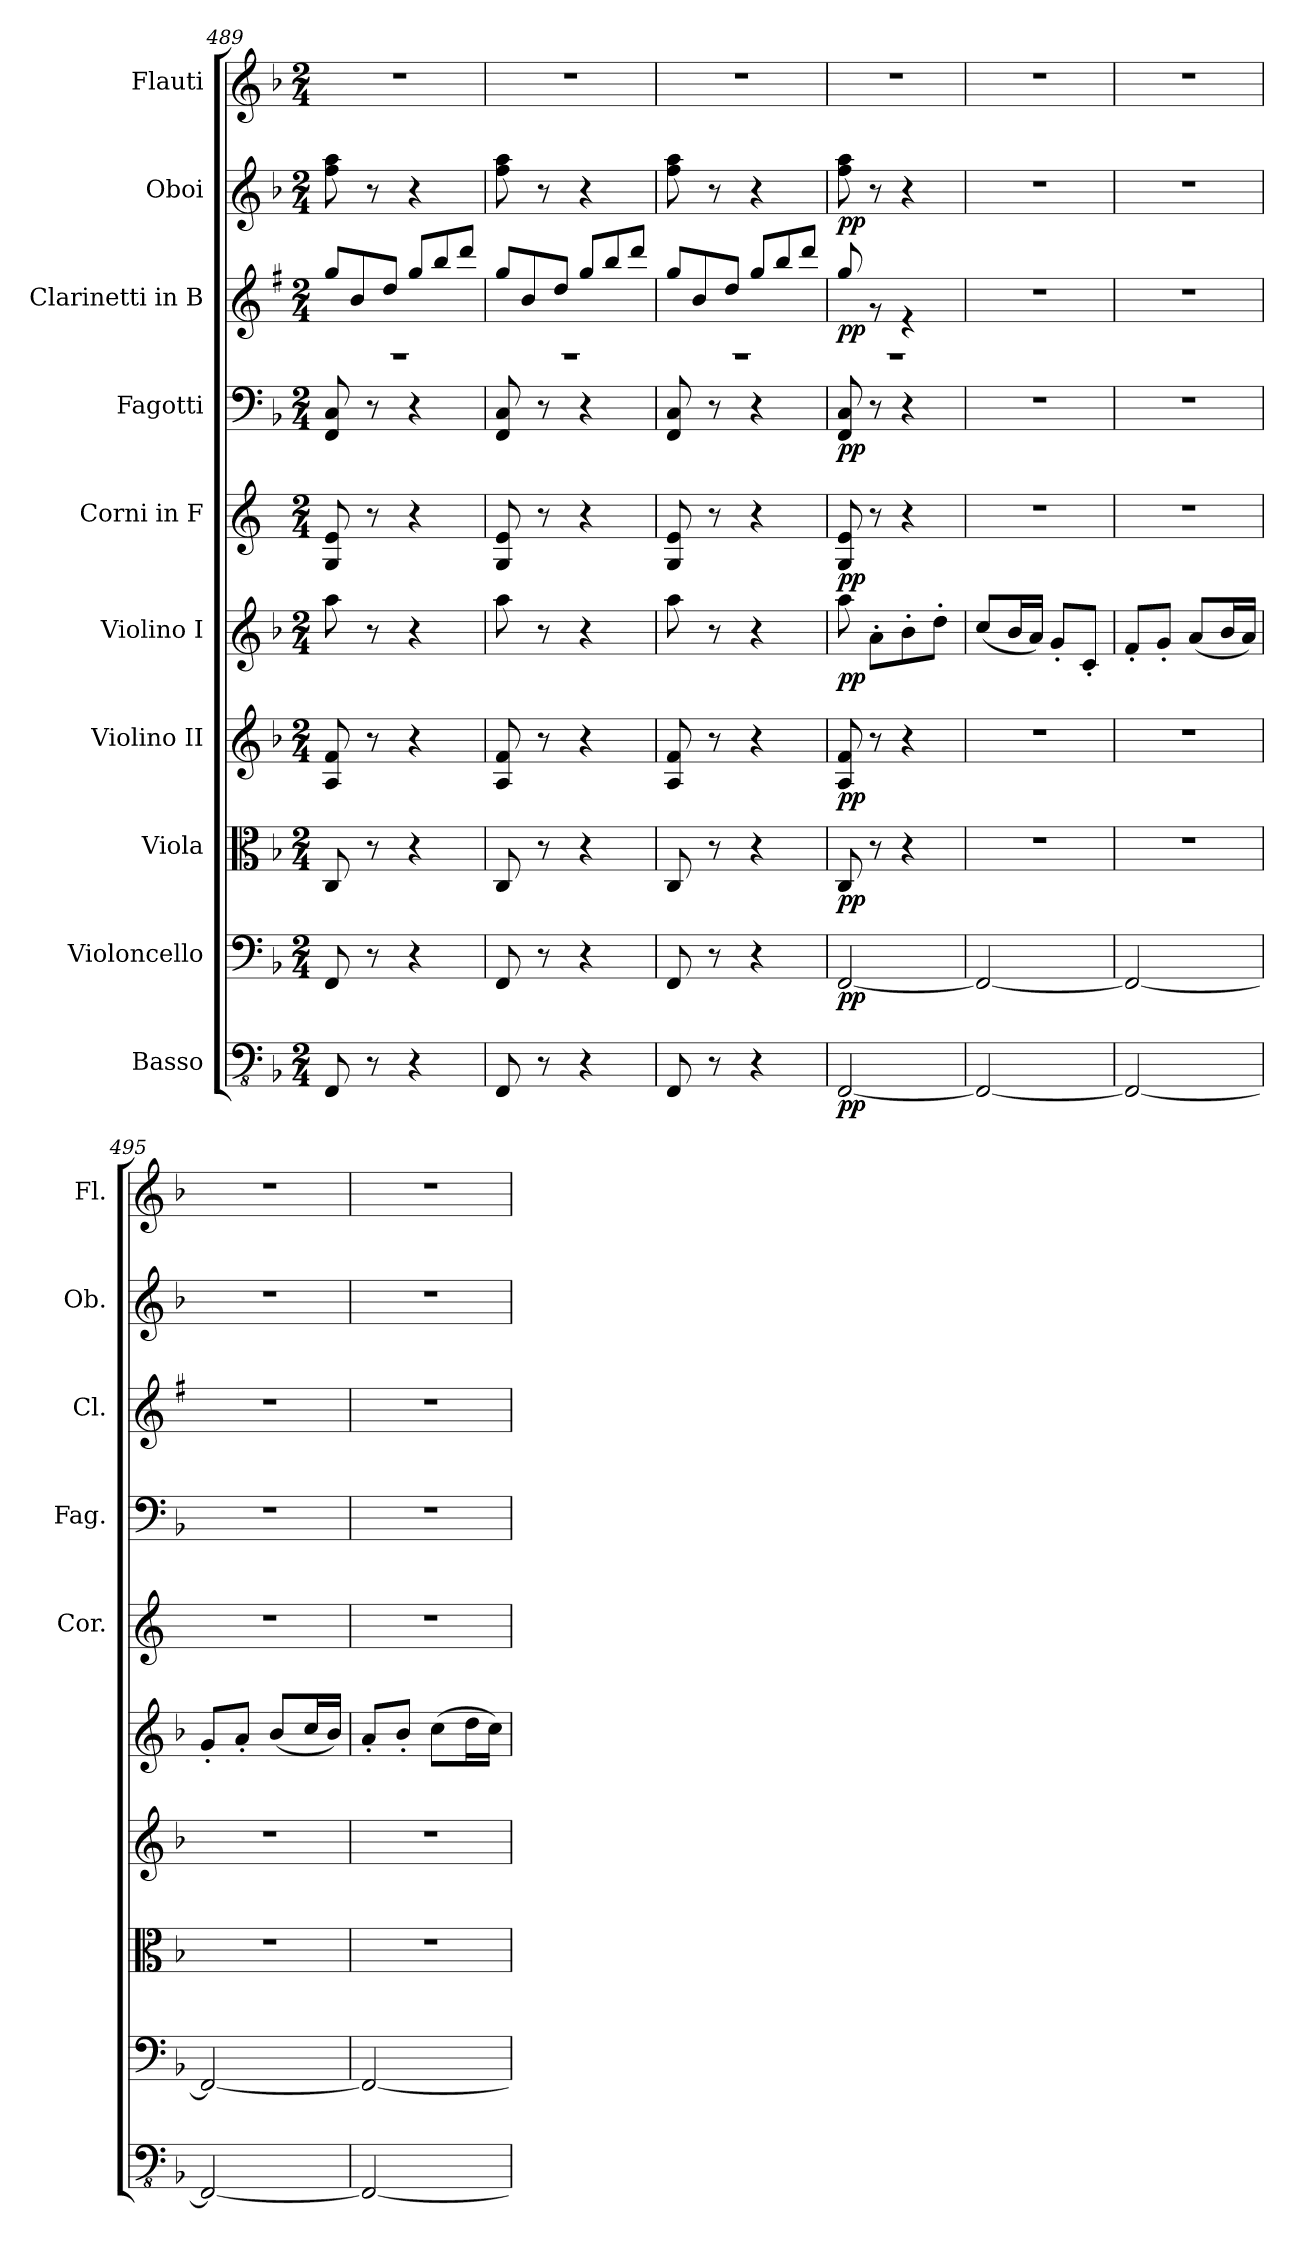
**kern	**dynam	**kern	**dynam	**kern	**dynam	**kern	**dynam	**kern	**dynam	**kern	**dynam	**kern	**dynam	**kern	**dynam	**kern	**dynam	**kern
*part10	*part10	*part9	*part9	*part8	*part8	*part7	*part7	*part6	*part6	*part5	*part5	*part4	*part4	*part3	*part3	*part2	*part2	*part1
*staff10	*staff10	*staff9	*staff9	*staff8	*staff8	*staff7	*staff7	*staff6	*staff6	*staff5	*staff5	*staff4	*staff4	*staff3	*staff3	*staff2	*staff2	*staff1
*I"Basso	*	*I"Violoncello	*	*I"Viola	*	*I"Violino II	*	*I"Violino I	*	*I"Corni in F	*	*I"Fagotti	*	*I"Clarinetti in B	*	*I"Oboi	*	*I"Flauti
*	*	*	*	*	*	*	*	*	*	*I'Cor.	*	*I'Fag.	*	*I'Cl.	*	*I'Ob.	*	*I'Fl.
*clefFv4	*	*clefF4	*	*clefC3	*	*clefG2	*	*clefG2	*	*clefG2	*	*clefF4	*	*clefG2	*	*clefG2	*	*clefG2
*	*	*	*	*	*	*	*	*	*	*ITrd4c7	*	*	*	*ITrd1c2	*	*	*	*
*k[b-]	*	*k[b-]	*	*k[b-]	*	*k[b-]	*	*k[b-]	*	*k[b-]	*	*k[b-]	*	*k[b-]	*	*k[b-]	*	*k[b-]
*M2/4	*	*M2/4	*	*M2/4	*	*M2/4	*	*M2/4	*	*M2/4	*	*M2/4	*	*M2/4	*	*M2/4	*	*M2/4
=489	=489	=489	=489	=489	=489	=489	=489	=489	=489	=489	=489	=489	=489	=489	=489	=489	=489	=489
*	*	*	*	*	*	*	*	*	*	*	*	*	*	*^	*	*	*	*
*	*	*	*	*	*	*	*	*	*	*	*	*	*	*	*Xtuplet	*	*	*	*
8FFF/	.	8FF/	.	8C/	.	8A/ 8f/	.	8aa\	.	8C/ 8A/	.	8FF/ 8C/	.	2rF	12ff/L	.	8ff\ 8aa\	.	2r
.	.	.	.	.	.	.	.	.	.	.	.	.	.	.	12a/	.	.	.	.
8r	.	8r	.	8r	.	8r	.	8r	.	8r	.	8r	.	.	.	.	8r	.	.
.	.	.	.	.	.	.	.	.	.	.	.	.	.	.	12cc/J	.	.	.	.
4r	.	4r	.	4r	.	4r	.	4r	.	4r	.	4r	.	.	12ff/L	.	4r	.	.
.	.	.	.	.	.	.	.	.	.	.	.	.	.	.	12aa/	.	.	.	.
.	.	.	.	.	.	.	.	.	.	.	.	.	.	.	12ccc/J	.	.	.	.
=490	=490	=490	=490	=490	=490	=490	=490	=490	=490	=490	=490	=490	=490	=490	=490	=490	=490	=490	=490
8FFF/	.	8FF/	.	8C/	.	8A/ 8f/	.	8aa\	.	8C/ 8A/	.	8FF/ 8C/	.	2rF	12ff/L	.	8ff\ 8aa\	.	2r
.	.	.	.	.	.	.	.	.	.	.	.	.	.	.	12a/	.	.	.	.
8r	.	8r	.	8r	.	8r	.	8r	.	8r	.	8r	.	.	.	.	8r	.	.
.	.	.	.	.	.	.	.	.	.	.	.	.	.	.	12cc/J	.	.	.	.
4r	.	4r	.	4r	.	4r	.	4r	.	4r	.	4r	.	.	12ff/L	.	4r	.	.
.	.	.	.	.	.	.	.	.	.	.	.	.	.	.	12aa/	.	.	.	.
.	.	.	.	.	.	.	.	.	.	.	.	.	.	.	12ccc/J	.	.	.	.
!!LO:PB:g=z
=491	=491	=491	=491	=491	=491	=491	=491	=491	=491	=491	=491	=491	=491	=491	=491	=491	=491	=491	=491
8FFF/	.	8FF/	.	8C/	.	8A/ 8f/	.	8aa\	.	8C/ 8A/	.	8FF/ 8C/	.	2rF	12ff/L	.	8ff\ 8aa\	.	2r
.	.	.	.	.	.	.	.	.	.	.	.	.	.	.	12a/	.	.	.	.
8r	.	8r	.	8r	.	8r	.	8r	.	8r	.	8r	.	.	.	.	8r	.	.
.	.	.	.	.	.	.	.	.	.	.	.	.	.	.	12cc/J	.	.	.	.
4r	.	4r	.	4r	.	4r	.	4r	.	4r	.	4r	.	.	12ff/L	.	4r	.	.
.	.	.	.	.	.	.	.	.	.	.	.	.	.	.	12aa/	.	.	.	.
.	.	.	.	.	.	.	.	.	.	.	.	.	.	.	12ccc/J	.	.	.	.
=492	=492	=492	=492	=492	=492	=492	=492	=492	=492	=492	=492	=492	=492	=492	=492	=492	=492	=492	=492
!	!LO:DY:b	!	!LO:DY:b	!	!LO:DY:b	!	!LO:DY:b	!	!LO:DY:b	!	!LO:DY:b	!	!LO:DY:b	!	!	!LO:DY:b	!	!LO:DY:b	!
[2FFF/	pp	[2FF/	pp	8C/	pp	8A/ 8f/	pp	8aa\	pp	8C/ 8A/	pp	8FF/ 8C/	pp	2rF	8ff/	pp	8ff\ 8aa\	pp	2r
.	.	.	.	8r	.	8r	.	8a'\L	.	8r	.	8r	.	.	8r	.	8r	.	.
.	.	.	.	4r	.	4r	.	8b-'\	.	4r	.	4r	.	.	4r	.	4r	.	.
.	.	.	.	.	.	.	.	8dd'\J	.	.	.	.	.	.	.	.	.	.	.
*	*	*	*	*	*	*	*	*	*	*	*	*	*	*v	*v	*	*	*	*
=493	=493	=493	=493	=493	=493	=493	=493	=493	=493	=493	=493	=493	=493	=493	=493	=493	=493	=493
2FFF/_	.	2FF/_	.	2r	.	2r	.	(8cc/L	.	2r	.	2r	.	2r	.	2r	.	2r
.	.	.	.	.	.	.	.	16b-/L	.	.	.	.	.	.	.	.	.	.
.	.	.	.	.	.	.	.	16a/JJ)	.	.	.	.	.	.	.	.	.	.
.	.	.	.	.	.	.	.	8g'/L	.	.	.	.	.	.	.	.	.	.
.	.	.	.	.	.	.	.	8c'/J	.	.	.	.	.	.	.	.	.	.
=494	=494	=494	=494	=494	=494	=494	=494	=494	=494	=494	=494	=494	=494	=494	=494	=494	=494	=494
2FFF/_	.	2FF/_	.	2r	.	2r	.	8f'/L	.	2r	.	2r	.	2r	.	2r	.	2r
.	.	.	.	.	.	.	.	8g'/J	.	.	.	.	.	.	.	.	.	.
.	.	.	.	.	.	.	.	(8a/L	.	.	.	.	.	.	.	.	.	.
.	.	.	.	.	.	.	.	16b-/L	.	.	.	.	.	.	.	.	.	.
.	.	.	.	.	.	.	.	16a/JJ)	.	.	.	.	.	.	.	.	.	.
=495	=495	=495	=495	=495	=495	=495	=495	=495	=495	=495	=495	=495	=495	=495	=495	=495	=495	=495
2FFF/_	.	2FF/_	.	2r	.	2r	.	8g'/L	.	2r	.	2r	.	2r	.	2r	.	2r
.	.	.	.	.	.	.	.	8a'/J	.	.	.	.	.	.	.	.	.	.
.	.	.	.	.	.	.	.	(8b-/L	.	.	.	.	.	.	.	.	.	.
.	.	.	.	.	.	.	.	16cc/L	.	.	.	.	.	.	.	.	.	.
.	.	.	.	.	.	.	.	16b-/JJ)	.	.	.	.	.	.	.	.	.	.
=496	=496	=496	=496	=496	=496	=496	=496	=496	=496	=496	=496	=496	=496	=496	=496	=496	=496	=496
2FFF/_	.	2FF/_	.	2r	.	2r	.	8a'/L	.	2r	.	2r	.	2r	.	2r	.	2r
.	.	.	.	.	.	.	.	8b-'/J	.	.	.	.	.	.	.	.	.	.
.	.	.	.	.	.	.	.	(8cc\L	.	.	.	.	.	.	.	.	.	.
.	.	.	.	.	.	.	.	16dd\L	.	.	.	.	.	.	.	.	.	.
.	.	.	.	.	.	.	.	16cc\JJ)	.	.	.	.	.	.	.	.	.	.
=	=	=	=	=	=	=	=	=	=	=	=	=	=	=	=	=	=	=
*-	*-	*-	*-	*-	*-	*-	*-	*-	*-	*-	*-	*-	*-	*-	*-	*-	*-	*-
